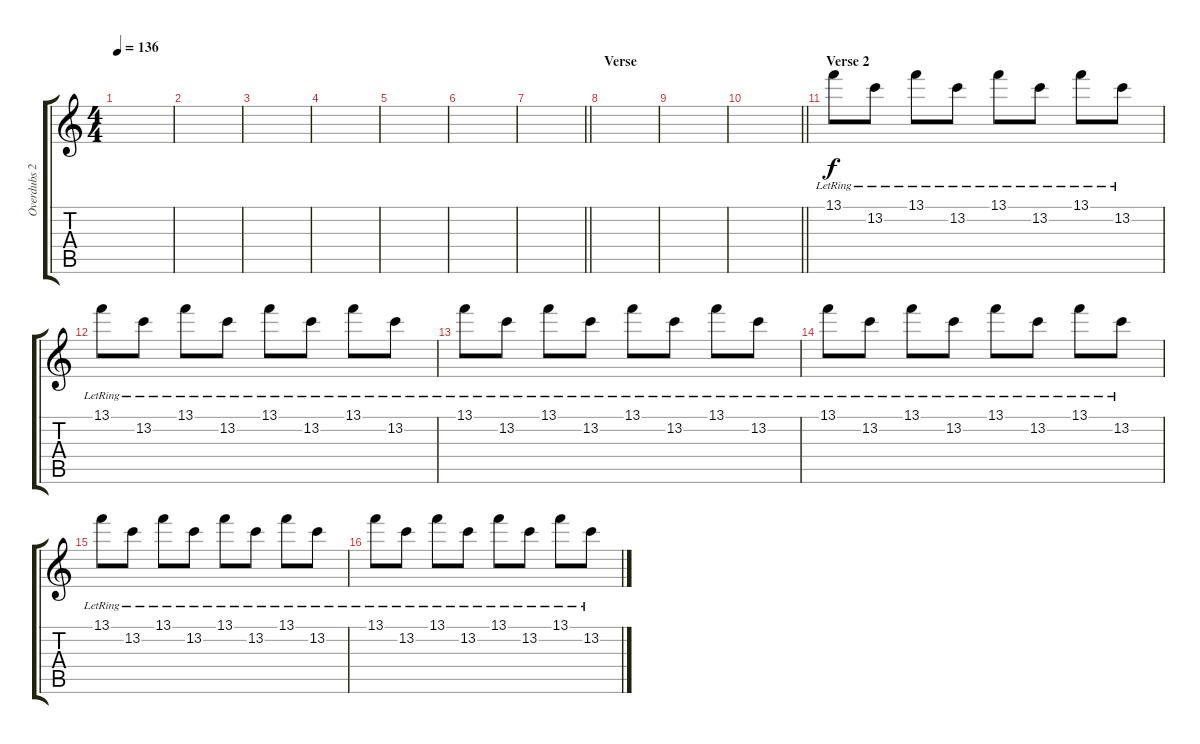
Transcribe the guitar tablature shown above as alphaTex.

\track ("Overdubs 2" "Overdubs 2") {instrument distortionguitar}
\staff {score tabs}
\tuning (E4 B3 G3 D3 A2 E2) {hide}
\ts (4 4)
\tempo 136
\clef g2
\ks c
|
|
|
|
|
|
\barLineRight lightlight
|
\section ("" "Verse")
|
|
\barLineRight lightlight
|
\section ("" "Verse 2")
13.1{lr}.8{instrument electricguitarjazz} 13.2{lr}.8 13.1{lr}.8 13.2{lr}.8 13.1{lr}.8 13.2{lr}.8 13.1{lr}.8 13.2{lr}.8 |
13.1{lr}.8 13.2{lr}.8 13.1{lr}.8 13.2{lr}.8 13.1{lr}.8 13.2{lr}.8 13.1{lr}.8 13.2{lr}.8 |
13.1{lr}.8 13.2{lr}.8 13.1{lr}.8 13.2{lr}.8 13.1{lr}.8 13.2{lr}.8 13.1{lr}.8 13.2{lr}.8 |
13.1{lr}.8 13.2{lr}.8 13.1{lr}.8 13.2{lr}.8 13.1{lr}.8 13.2{lr}.8 13.1{lr}.8 13.2{lr}.8 |
13.1{lr}.8 13.2{lr}.8 13.1{lr}.8 13.2{lr}.8 13.1{lr}.8 13.2{lr}.8 13.1{lr}.8 13.2{lr}.8 |
13.1{lr}.8 13.2{lr}.8 13.1{lr}.8 13.2{lr}.8 13.1{lr}.8 13.2{lr}.8 13.1{lr}.8 13.2{lr}.8
